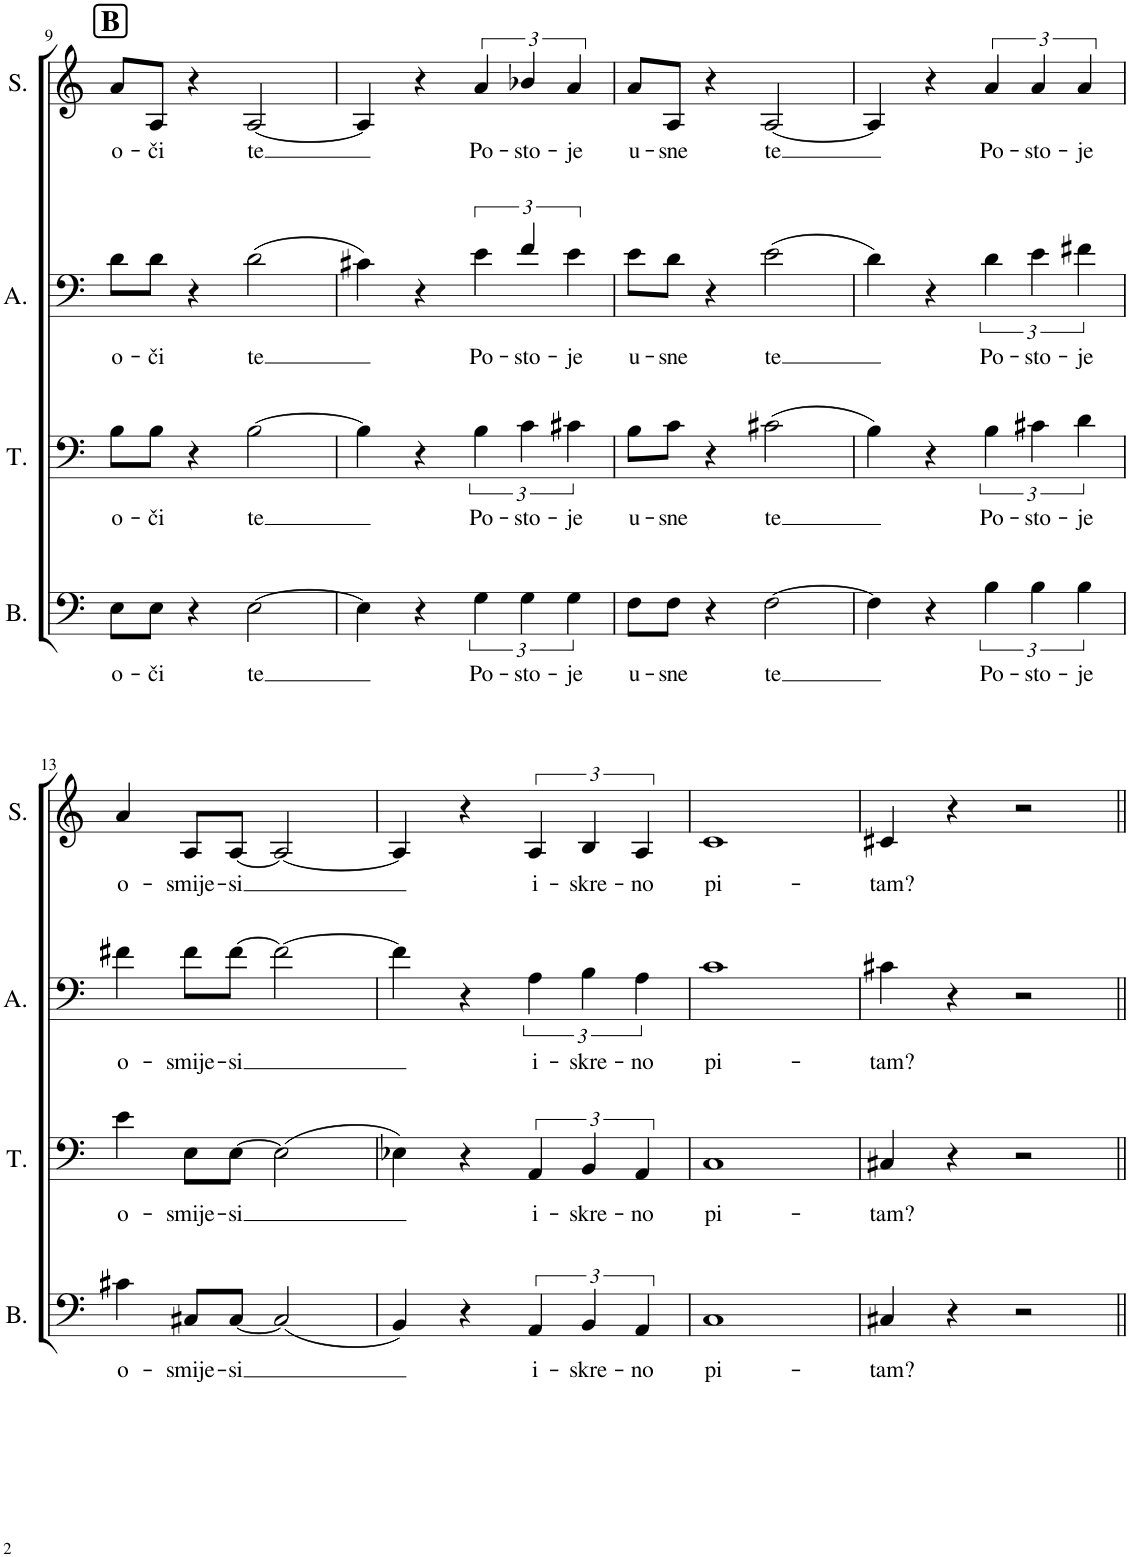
**kern	**text	**kern	**text	**kern	**text	**kern	**text
*part4	*part4	*part3	*part3	*part2	*part2	*part1	*part1
*staff4	*staff4	*staff3	*staff3	*staff2	*staff2	*staff1	*staff1
*I"Bass	*	*I"Tenor	*	*I"Alto	*	*I"Soprano	*
*I'B.	*	*I'T.	*	*I'A.	*	*I'S.	*
!!LO:PB:g=z
*clefF4	*	*clefF4	*	*clefF4	*	*clefG2	*
*k[]	*	*k[]	*	*k[]	*	*k[]	*
*M4/4	*	*M4/4	*	*M4/4	*	*M4/4	*
*met(c)	*	*met(c)	*	*met(c)	*	*met(c)	*
!!LO:REH:place=s1:a:B:cj:fs=14:t=B
=9	=9	=9	=9	=9	=9	=9	=9
!	!LO:LY:b	!	!LO:LY:b	!	!LO:LY:b	!	!LO:LY:b
8E\L	o-	8B\L	o-	8d\L	o-	8a/L	o-
!	!LO:LY:b	!	!LO:LY:b	!	!LO:LY:b	!	!LO:LY:b
8E\J	-či	8B\J	-či	8d\J	-či	8A/J	-či
4r	.	4r	.	4r	.	4r	.
!	!LO:LY:b	!	!LO:LY:b	!	!LO:LY:b	!	!LO:LY:b
[2E\	te	[2B\	te	(2d\	te	[2A/	te
=10	=10	=10	=10	=10	=10	=10	=10
4E\]	.	4B\]	.	4c#X\)	.	4A/]	.
4r	.	4r	.	4r	.	4r	.
!	!LO:LY:b	!	!LO:LY:b	!	!LO:LY:b	!	!LO:LY:b
6G\	Po-	6B\	Po-	6e\	Po-	6a/	Po-
!	!LO:LY:b	!	!LO:LY:b	!	!LO:LY:b	!	!LO:LY:b
6G\	-sto-	6c\	-sto-	6f/	-sto-	6b-X/	-sto-
!	!LO:LY:b	!	!LO:LY:b	!	!LO:LY:b	!	!LO:LY:b
6G\	-je	6c#X\	-je	6e\	-je	6a/	-je
=11	=11	=11	=11	=11	=11	=11	=11
!	!LO:LY:b	!	!LO:LY:b	!	!LO:LY:b	!	!LO:LY:b
8F\L	u-	8B\L	u-	8e\L	u-	8a/L	u-
!	!LO:LY:b	!	!LO:LY:b	!	!LO:LY:b	!	!LO:LY:b
8F\J	-sne	8c\J	-sne	8d\J	-sne	8A/J	-sne
4r	.	4r	.	4r	.	4r	.
!	!LO:LY:b	!	!LO:LY:b	!	!LO:LY:b	!	!LO:LY:b
[2F\	te	(2c#X\	te	(2e\	te	[2A/	te
=12	=12	=12	=12	=12	=12	=12	=12
4F\]	.	4B\)	.	4d\)	.	4A/]	.
4r	.	4r	.	4r	.	4r	.
!	!LO:LY:b	!	!LO:LY:b	!	!LO:LY:b	!	!LO:LY:b
6B\	Po-	6B\	Po-	6d\	Po-	6a/	Po-
!	!LO:LY:b	!	!LO:LY:b	!	!LO:LY:b	!	!LO:LY:b
6B\	-sto-	6c#X\	-sto-	6e\	-sto-	6a/	-sto-
!	!LO:LY:b	!	!LO:LY:b	!	!LO:LY:b	!	!LO:LY:b
6B\	-je	6d\	-je	6f#X\	-je	6a/	-je
!!LO:LB:g=z
=13	=13	=13	=13	=13	=13	=13	=13
!	!LO:LY:b	!	!LO:LY:b	!	!LO:LY:b	!	!LO:LY:b
4c#X\	o-	4e\	o-	4f#X\	o-	4a/	o-
!	!LO:LY:b	!	!LO:LY:b	!	!LO:LY:b	!	!LO:LY:b
8C#X/L	-smije-	8E\L	-smije-	8f#\L	-smije-	8A/L	-smije-
!	!LO:LY:b	!	!LO:LY:b	!	!LO:LY:b	!	!LO:LY:b
[8C#/J	-si	[8E\J	-si	[8f#\J	-si	[<8A/J	-si
(2C#/]	.	(2E\]	.	2f#\_	.	2A/_	.
=14	=14	=14	=14	=14	=14	=14	=14
4BB/)	.	4E-X\)	.	4f#\]	.	4A/]	.
4r	.	4r	.	4r	.	4r	.
!	!LO:LY:b	!	!LO:LY:b	!	!LO:LY:b	!	!LO:LY:b
6AA/	i-	6AA/	i-	6A\	i-	6A/	i-
!	!LO:LY:b	!	!LO:LY:b	!	!LO:LY:b	!	!LO:LY:b
6BB/	-skre-	6BB/	-skre-	6B\	-skre-	6B/	-skre-
!	!LO:LY:b	!	!LO:LY:b	!	!LO:LY:b	!	!LO:LY:b
6AA/	-no	6AA/	-no	6A\	-no	6A/	-no
=15	=15	=15	=15	=15	=15	=15	=15
!	!LO:LY:b	!	!LO:LY:b	!	!LO:LY:b	!	!LO:LY:b
1C	pi-	1C	pi-	1c	pi-	1c	pi-
=16	=16	=16	=16	=16	=16	=16	=16
!	!LO:LY:b	!	!LO:LY:b	!	!LO:LY:b	!	!LO:LY:b
4C#X/	-tam?	4C#X/	-tam?	4c#X\	-tam?	4c#X/	-tam?
4r	.	4r	.	4r	.	4r	.
2r	.	2r	.	2r	.	2r	.
=||	=||	=||	=||	=||	=||	=||	=||
*-	*-	*-	*-	*-	*-	*-	*-
